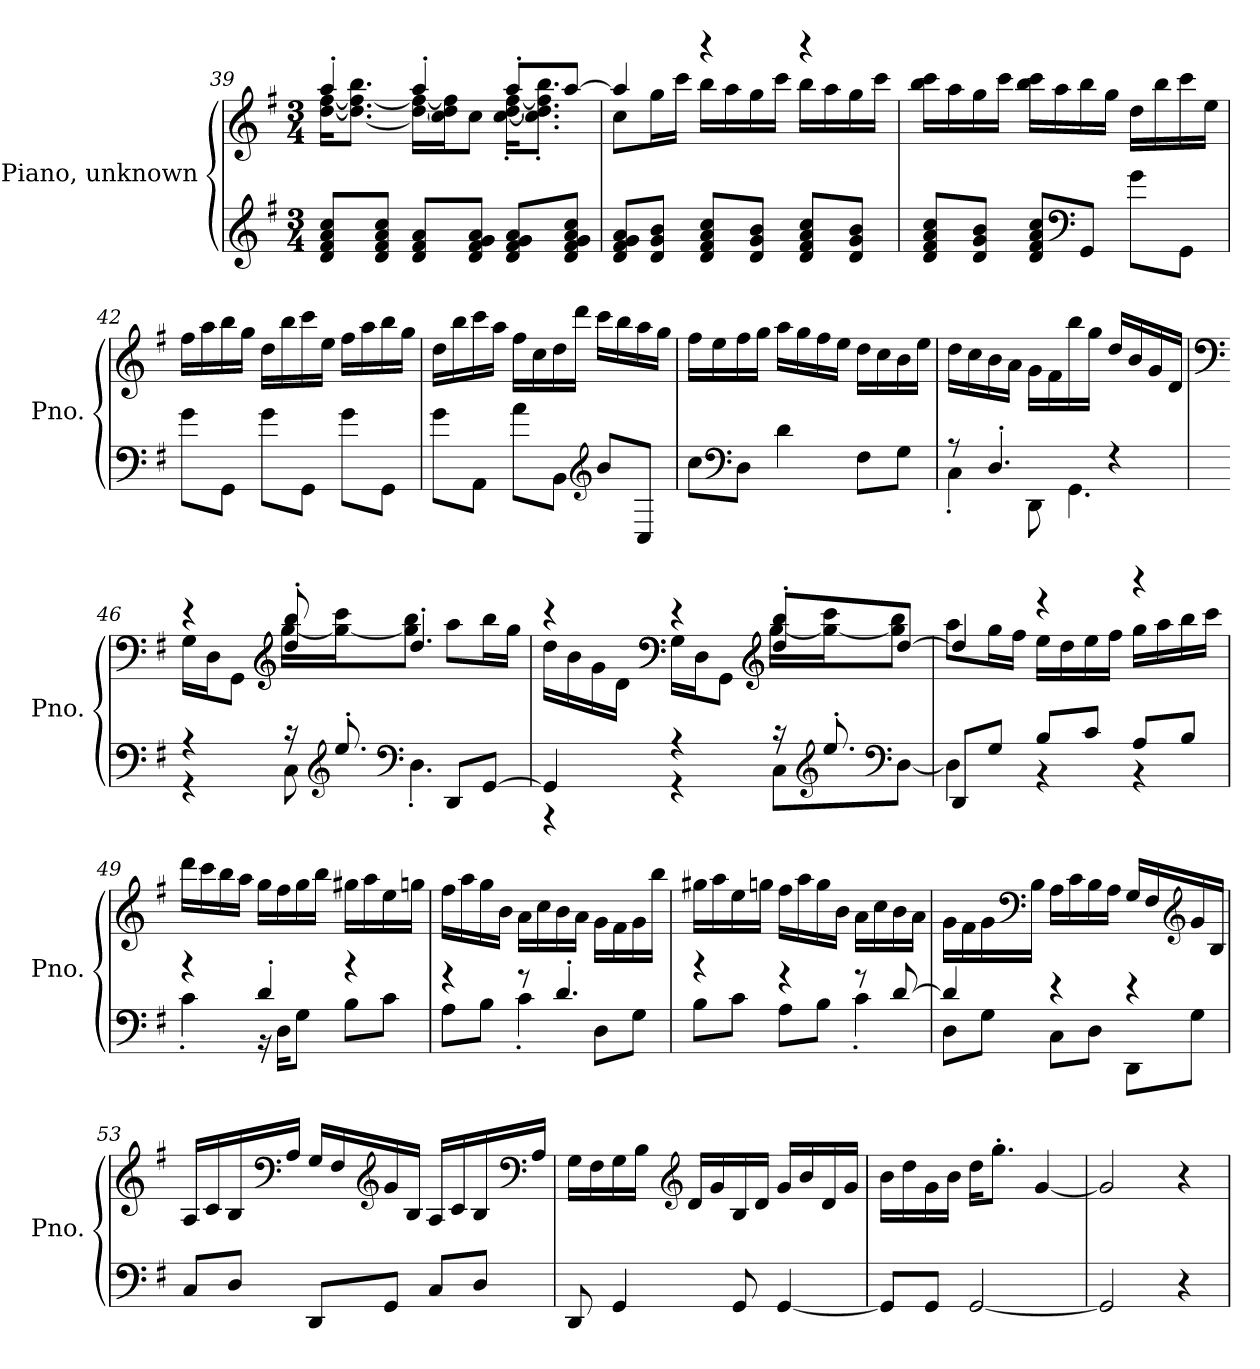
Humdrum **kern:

**kern	**kern
*part1	*part1
*staff2	*staff1
*I"Piano, unknown	*
*I'Pno.	*
!!LO:PB:g=z
*clefG2	*clefG2
*k[f#]	*k[f#]
*M3/4	*M3/4
=39	=39
*	*^
8d/ 8f#/ 8a/ 8cc/L	4aa'/	[16dd\ [16ff#\KL
.	.	8.dd\_ 8.ff#\_ 8.bb\J
8d/ 8f#/ 8a/ 8cc/J	.	.
8d/ 8f#/ 8a/L	4aa'/	16dd\_ 16ff#\_LL
.	.	16cc\ 16dd\] 16ff#\]J
8d/ 8f#/ 8g/ 8a/J	.	8cc\J
8d/ 8f#/ 8g/ 8a/L	8aa'/L	[16cc\' [16dd\' [16ff#\'KL
.	.	8.cc\]' 8.dd\]' 8.ff#\]' 8.bb\'J
8d/ 8f#/ 8g/ 8a/ 8cc/J	[8aa/J	.
=40	=40	=40
8d/ 8f#/ 8g/ 8a/L	4aa/]	8cc\L
8d/ 8g/ 8b/J	.	16gg\L
.	.	16ccc\JJ
8d/ 8f#/ 8a/ 8cc/L	4r	16bb\LL
.	.	16aa\
8d/ 8g/ 8b/J	.	16gg\
.	.	16ccc\JJ
8d/ 8f#/ 8a/ 8cc/L	4r	16bb\LL
.	.	16aa\
8d/ 8g/ 8b/J	.	16gg\
.	.	16ccc\JJ
*	*v	*v
=41	=41
8d/ 8f#/ 8a/ 8cc/L	16bb\ 16ccc\LL
.	16aa\
8d/ 8g/ 8b/J	16gg\
.	16ccc\JJ
8d/ 8f#/ 8a/ 8cc/L	16bb\ 16ccc\LL
.	16aa\
*clefF4	*
8GG/J	16bb\
.	16gg\JJ
8g\L	16dd\LL
.	16bb\
8GG\J	16ccc\
.	16ee\JJ
!!LO:LB:g=z
=42	=42
8g\L	16ff#\LL
.	16aa\
8GG\J	16bb\
.	16gg\JJ
8g\L	16dd\LL
.	16bb\
8GG\J	16ccc\
.	16ee\JJ
8g\L	16ff#\LL
.	16aa\
8GG\J	16bb\
.	16gg\JJ
=43	=43
8g\L	16dd\LL
.	16bb\
8AA\J	16ccc\
.	16aa\JJ
8a\L	16ff#\LL
.	16cc\
8BB\J	16dd\
.	16ddd\JJ
*clefG2	*
8b/L	16ccc\LL
.	16bb\
8C/J	16aa\
.	16gg\JJ
=44	=44
8cc\L	16ff#\LL
.	16ee\
*clefF4	*
8D\J	16ff#\
.	16gg\JJ
4d\	16aa\LL
.	16gg\
.	16ff#\
.	16ee\JJ
8F#\L	16dd\LL
.	16cc\
8G\J	16b\
.	16ee\JJ
!!LO:LB:g=z
=45	=45
*^	*
8r	4C'\	16dd\LL
.	.	16cc\
4.D'/	.	16b\
.	.	16a\JJ
.	8DD\	16g\LL
.	.	16f#\
.	4.GG\	16bb\
.	.	16gg\JJ
4r	.	16dd/LL
.	.	16b/
.	.	16g/
.	.	16d/JJ
=46	=46	=46
*	*	*clefF4
*	*	*^
4r	4r	4r	16G\LL
.	.	.	16D\J
.	.	.	8GG\J
*	*	*clefG2	*
16r	8C\	8dd/' 8bb/'	[16gg\LL
*clefG2	*	*	*
8.ee'/	.	.	16gg\_ 16ccc\J
*clefF4	*	*	*
.	4.D'\	4.dd'/	8gg\] 8bb\J
8DD/L	.	.	8aa\L
[8GG/J	.	.	16bb\L
.	.	.	16gg\JJ
!!LO:LB:g=z	!!
=47	=47	=47	=47
4GG/]	4r	4r	16dd\LL
.	.	.	16b\
.	.	.	16g\
.	.	.	16d\JJ
*	*	*clefF4	*
4r	4r	4r	16G\LL
.	.	.	16D\J
.	.	.	8GG\J
*	*	*clefG2	*
16r	8C\L	8dd/' 8bb/'L	[16gg\LL
*clefG2	*	*	*
8.ee'/	.	.	16gg\_ 16ccc\J
*clefF4	*	*	*
.	[8D\J	[8dd/J	8gg\] 8bb\J
=48	=48	=48	=48
8DD/L	4D\]	4dd/]	8aa\L
8G/J	.	.	16gg\L
.	.	.	16ff#\JJ
8B/L	4r	4r	16ee\LL
.	.	.	16dd\
8c/J	.	.	16ee\
.	.	.	16ff#\JJ
8A/L	4r	4r	16gg\LL
.	.	.	16aa\
8B/J	.	.	16bb\
.	.	.	16ccc\JJ
*	*	*v	*v
=49	=49	=49
4r	4c'\	16ddd\LL
.	.	16ccc\
.	.	16bb\
.	.	16aa\JJ
4d'/	16r	16gg\LL
.	16D\KL	16ff#\
.	8G\J	16gg\
.	.	16bb\JJ
4r	8B\L	16gg#X\LL
.	.	16aa\
.	8c\J	16ee\
.	.	16ggn\JJ
!!LO:LB:g=z
=50	=50	=50
4r	8A\L	16ff#\LL
.	.	16aa\
.	8B\J	16gg\
.	.	16b\JJ
8r	4c'\	16a\LL
.	.	16cc\
4.d'/	.	16b\
.	.	16a\JJ
.	8D\L	16g\LL
.	.	16f#\
.	8G\J	16g\
.	.	16bb\JJ
=51	=51	=51
4r	8B\L	16gg#X\LL
.	.	16aa\
.	8c\J	16ee\
.	.	16ggn\JJ
4r	8A\L	16ff#\LL
.	.	16aa\
.	8B\J	16gg\
.	.	16b\JJ
8r	4c'\	16a\LL
.	.	16cc\
[8d/	.	16b\
.	.	16a\JJ
=52	=52	=52
4d/]	8D\L	16g\LL
.	.	16f#\
.	8G\J	16g\
*	*	*clefF4
.	.	16B\JJ
4r	8C\L	16A\LL
.	.	16c\
.	8D\J	16B\
.	.	16A\JJ
4r	8DD\L	16G/LL
.	.	16F#/
*	*	*clefG2
.	8G\J	16g/
.	.	16B/JJ
*v	*v	*
!!LO:LB:g=z
=53	=53
8C/L	16A/LL
.	16c/
8D/J	16B/
*	*clefF4
.	16A/JJ
8DD/L	16G/LL
.	16F#/
*	*clefG2
8GG/J	16g/
.	16B/JJ
8C/L	16A/LL
.	16c/
8D/J	16B/
*	*clefF4
.	16A/JJ
=54	=54
8DD/	16G\LL
.	16F#\
4GG/	16G\
.	16B\JJ
*	*clefG2
.	16d/LL
.	16g/
8GG/	16B/
.	16d/JJ
[4GG/	16g/LL
.	16b/
.	16d/
.	16g/JJ
=55	=55
8GG/L]	16b\LL
.	16dd\
8GG/J	16g\
.	16b\JJ
[2GG/	16dd\KL
.	8.gg'\J
.	[4g/
=56	=56
2GG/]	2g/]
4r	4r
=	=
*-	*-
